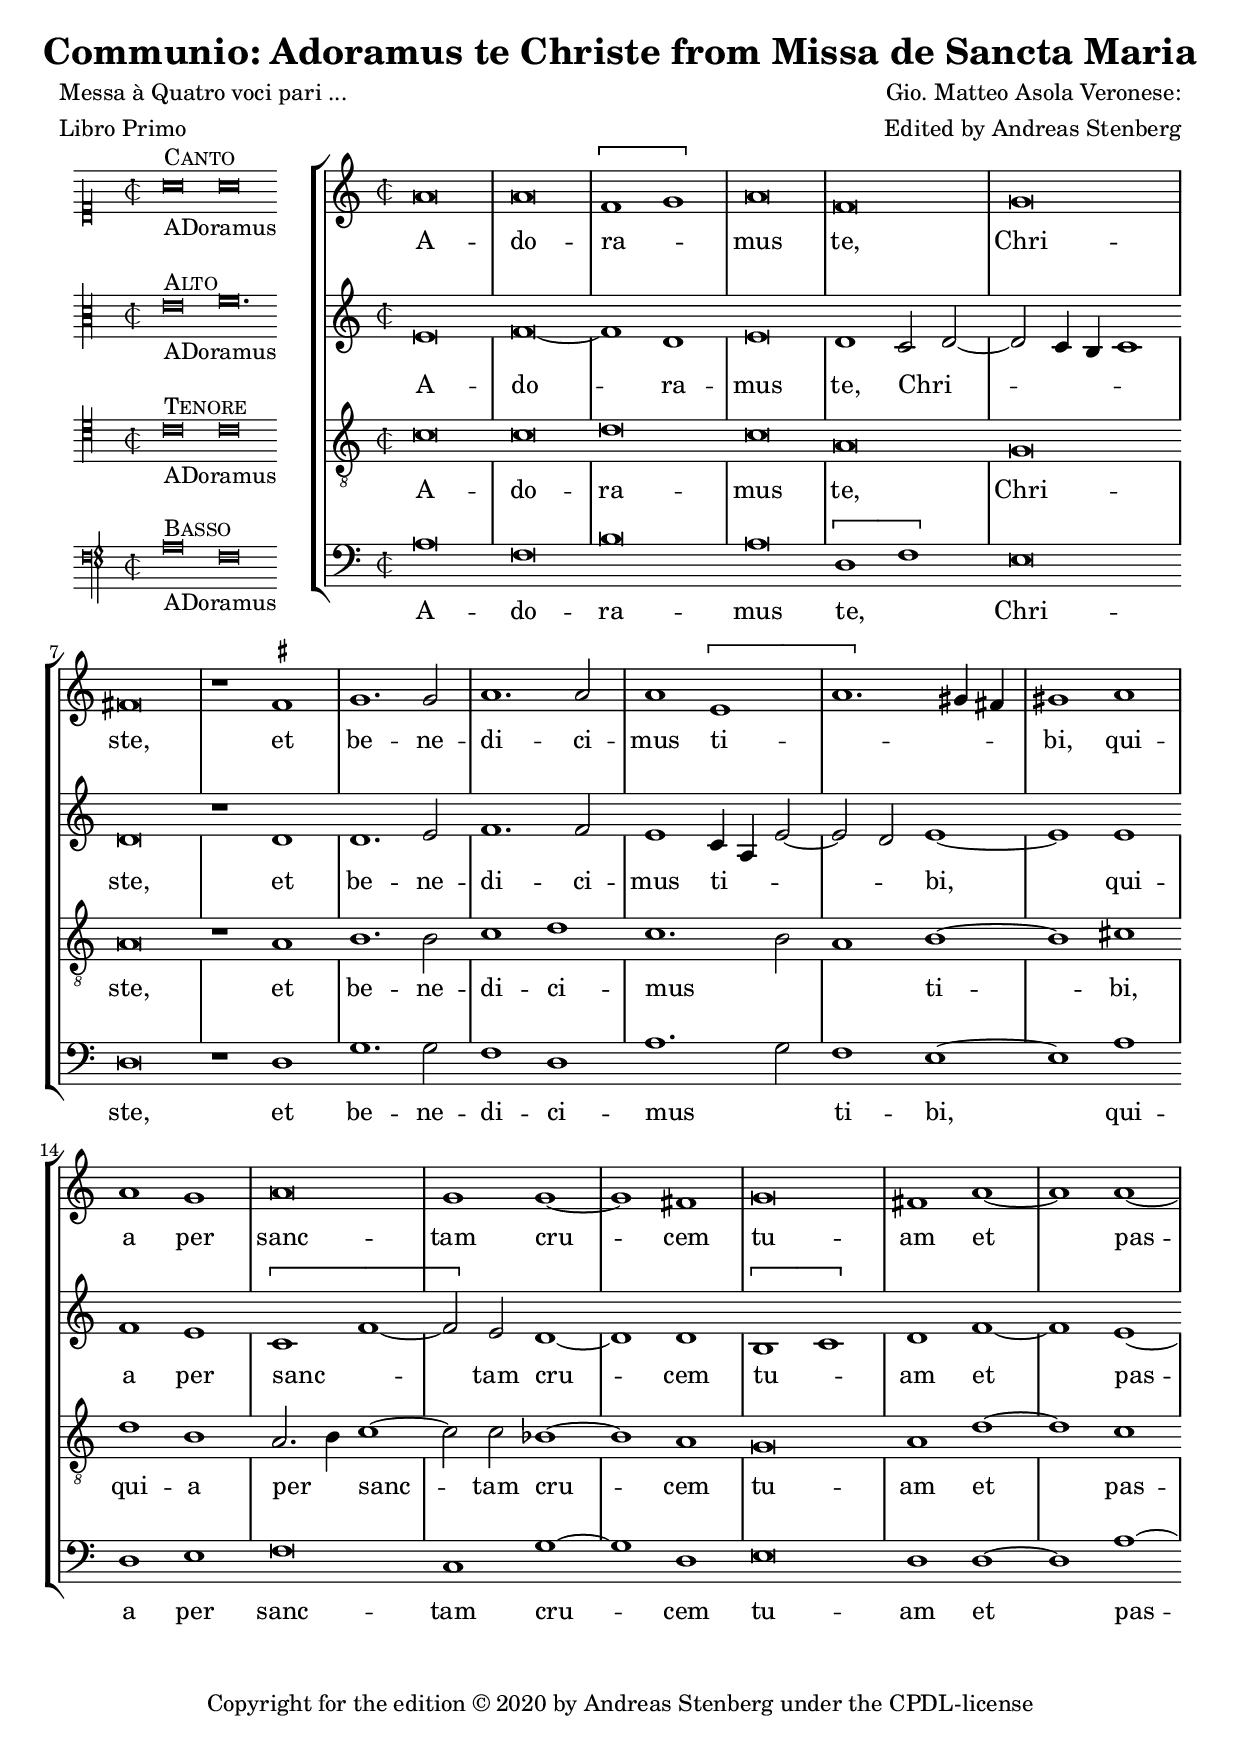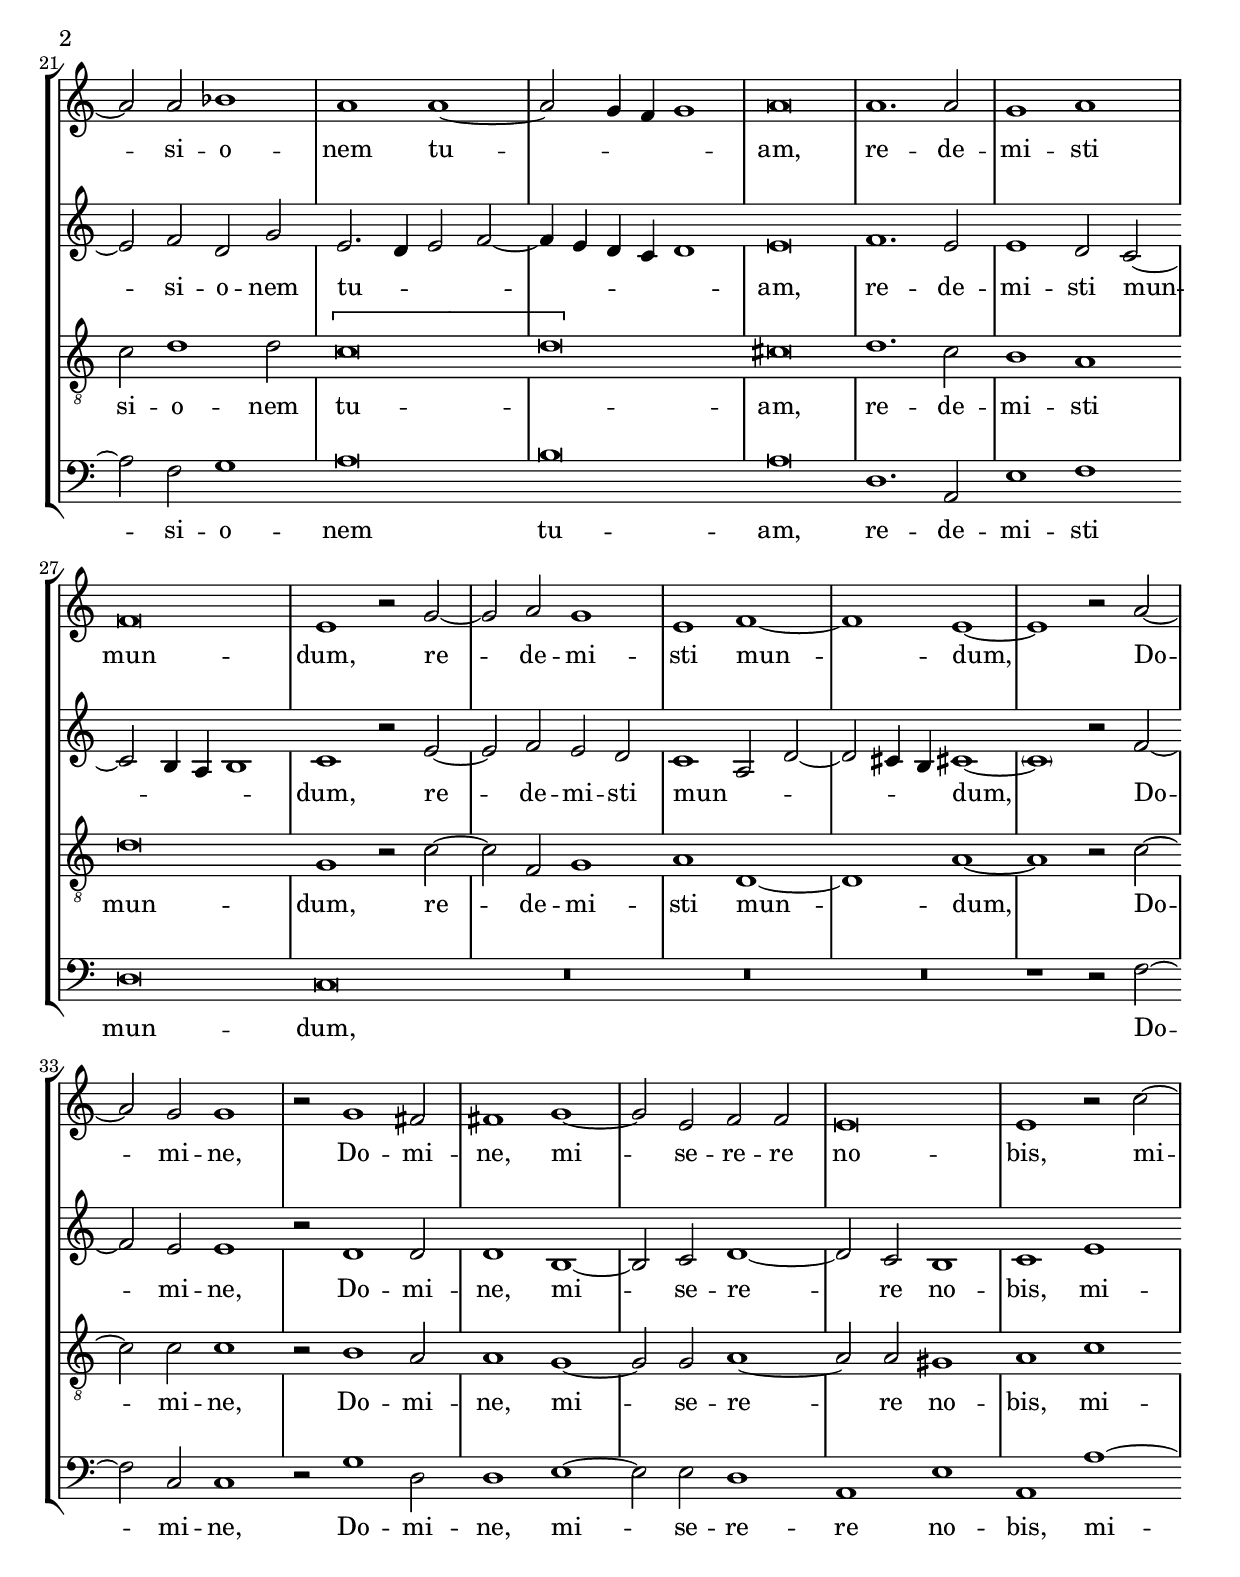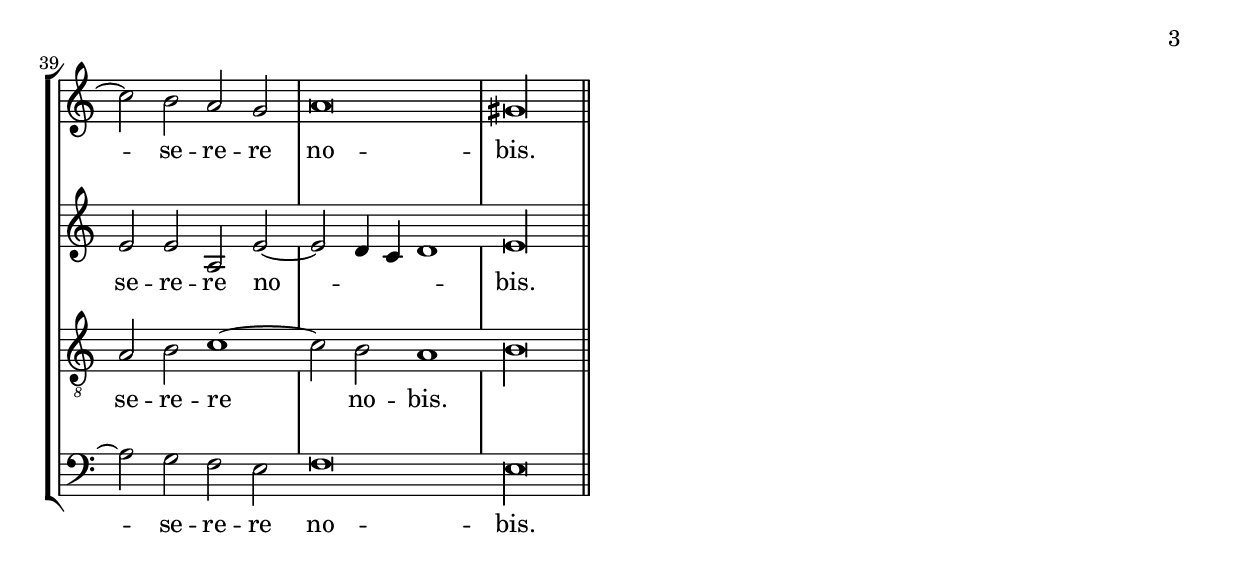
%%%%%%%%%%%%%%%%%%%%%%%%%%%%%%%%%%%%%%%%%%%%%%%%%%%%%%%%%%%%%%%%%%%%%%%%%%%%%%%%
%%									         %%
%% Copyright of edition © 2020 by Andreas Stenberg using the CPDL-license			  %%
%%										  %%
%% This edition can be fully distributed, duplicated, performed, and recorded 	  %%
%% Any subsequent use of the source files should be under the same thermes	  %%
%%									         %%
%%%%%%%%%%%%%%%%%%%%%%%%%%%%%%%%%%%%%%%%%%%%%%%%%%%%%%%%%%%%%%%%%%%%%%%%%%%%%%%%
\version "2.18.0"
\include "deutsch.ly"
ficta = \once \set suggestAccidentals =##t

%% Comment in or out as needed
\header {
  title = "Communio: Adoramus te Christe from Missa de Sancta Maria"
  composer = "Gio. Matteo Asola Veronese:"
  poet =  "Messa à Quatro voci pari ..."
  meter = "Libro Primo"
  date = "Venetia 1586"
  arranger = "Edited by Andreas Stenberg"
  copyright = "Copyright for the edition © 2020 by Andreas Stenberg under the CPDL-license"
}
%\chapter "6. Communio: Adoramus te Christe"
%\section "Kyrie eleison I"


global = {
  \override Staff.TimeSignature.style = #'mensural
  \key c \major
}

sopMusic = \relative c'' {

  \set Score.tempoHideNote = ##t
  \tempo 1 = 86
  \time 2/2
  \set Timing.measureLength = #(ly:make-moment 4/2)
%  \override Staff.BarLine.transparent = ##t
  a\breve
  a\breve
  \[f1( g1)\]
  a\breve
  f\breve
  g\breve
  fis\breve
  r1 \ficta fis1
  g1. g2
  a1. a2
  a1 \[e1(
  a1.\] gis4 fis4)
  gis1 a1
  a1					%% end of first line in orig.
  g1
  a\breve
  g1 g1~
  g1 fis1
  g\breve
  fis1 a1~
  a1 a1~
  a2 a2 b1
  a1 a1~(
  a2 g4 f4 g1)
  a\breve
  a1. a2
  g1 a1
  f\breve
  e1 r2 g2~
  g2 a2					%% end of second line.
  g1
  e1 f1~
  f1 e1~
  e1 r2 a2~
  a2 g2 g1
  r2 g1 fis2
  fis!1 g1~
  g2 e2 f2 f2
  e\breve
  e1 r2 c'2~
  c2 h2 a2 g2
  a\breve
  \cadenzaOn
  gis\longa
  \revert Staff.BarLine.transparent
  \bar "||"
  \cadenzaOff
}
sopWords = \lyricmode {
    A -- do -- ra -- mus te, Chri -- ste,
    et be -- ne -- di -- ci -- mus ti -- bi,
    qui -- a per sanc -- tam cru -- cem tu -- am
    et pas -- si -- o -- nem tu -- am,
    re -- de -- mi -- sti mun -- dum,
    re -- de -- mi -- sti mun -- dum,
    Do -- mi -- ne,
    Do -- mi -- ne,
    mi -- se -- re -- re no -- bis,
    mi -- se -- re -- re no -- bis.
}
altoMusic = \relative c' {
  \override Staff.BarLine.transparent = ##t
  e\breve
  f\breve~
  f1 d1
  e\breve
  d1 c2( d2~
  d2 c4 h4 c1)
  d\breve
  r1 d1
  d1. e2
  f1. f2
  e1 c4( a4 e'2~
  e2 d2) e1~
  e1 e1
  f1 e1					%% end of first line.
  \[c1( f1~
  f2)\] e2 d1~
  d1 d1
  \[h1( c1)\]
  d1 f1~
  f1 e1~
  e2 f2 d2 g2
  e2. (d4 e2 f2~
  f4 e4 d4 c4 d1)
  e\breve
  f1. e2
  e1 d2 c2~(
  c2 h4 a4 h1)
  c1					%% end of second line.
  r2 e2~
  e2 f2 e2 d2
  c1( a2 d2~
  d2 cis4 h4) cis!1~
  \parenthesize cis1 r2 f2~
  f2 e2 e1
  r2 d1 d2
  d1 h1~
  h2 c2 d1~
  d2 c2 h1
  c1 e1
  e2 e2 a,2 e'2~(
  e2 d4 c4 d1)
  e\longa
  \revert Staff.BarLine.transparent
}
altoWords = \lyricmode {
    A -- do -- ra -- mus te, Chri -- ste,
    et be -- ne -- di -- ci -- mus ti -- bi,
    qui -- a per sanc -- tam cru -- cem tu -- am
    et pas -- si -- o -- nem tu -- am,
    re -- de -- mi -- sti mun -- dum,
    re -- de -- mi -- sti mun -- dum,
    Do -- mi -- ne,
    Do -- mi -- ne,
    mi -- se -- re -- re no -- bis,
    mi -- se -- re -- re no -- bis.
}
tenorMusic = \relative c' {
  \clef "G_8"
  \override Staff.BarLine.transparent = ##t
  c\breve
  c\breve
  d\breve
  c\breve
  a\breve
  g\breve
  a\breve
  r1 a1
  h1. h2
  c1 d1
  c1.( h2
  a1) h1~
  h1 cis1
  d1 h1
  a2.( h4)			%% end of first line in orig.
  c1~
  c2 c2 b1~
  b1 a1
  g\breve
  a1 d1~
  d1 c1
  c2 d1 d2
  \[c\breve(
  d\breve)\]
  cis\breve
  d1. c2
  h1 a1
  d\breve
  g,1 r2 c2~
  c2 f,2 g1			%% end of second line.
  a1 d,1~
  d1 a'1~
  a1 r2 c2~
  c2 c2 c1
  r2 h1 a2
  a1 g1~
  g2 g2 a1~
  a2 a2 gis1
  a1 c1
  a2 h2 c1~
  c2 h2 a1
  \cadenzaOn
  h\longa
  \revert Staff.BarLine.transparent
  \cadenzaOff
}
tenorWords = \lyricmode {
    A -- do -- ra -- mus te, Chri -- ste,
    et be -- ne -- di -- ci -- mus ti -- bi,
    qui -- a per sanc -- tam cru -- cem tu -- am
    et pas -- si -- o -- nem tu -- am,
    re -- de -- mi -- sti mun -- dum,
    re -- de -- mi -- sti mun -- dum,
    Do -- mi -- ne,
    Do -- mi -- ne,
    mi -- se -- re -- re no -- bis,
    mi -- se -- re -- re no -- bis.
}
bassMusic = \relative c {
  \override Staff.BarLine.transparent = ##t
  a'\breve
  f\breve
  h\breve
  a\breve
  \[d,1( f1)\]
  e\breve
  d\breve
  r1 d1
  g1. g2
  f1 d1
  a'1.( g2)
  f1 e1~
  e1 a1
  d,1 e1					%% end of first line in orig.
  f\breve
  c1 g'1~
  g1 d1
  e\breve
  d1 d1~
  d1 a'1~
  a2 f2 g1
  a\breve
  h\breve
  a\breve
  d,1. a2
  e'1 f1
  d\breve
  c\breve
  R\breve*3
  r1 r2 f2~
  f2 c2						%5 end of second line.
  c1
  r2 g'1 d2
  d1 e1~
  e2 e2 d1
  a1 e'1
  a,1 a'1~
  a2 g2 f2 e2
  f\breve
  \cadenzaOn
  e\longa
  \revert Staff.BarLine.transparent
  \cadenzaOff
}
bassWords = \lyricmode {
    A -- do -- ra -- mus te, Chri -- ste,
    et be -- ne -- di -- ci -- mus ti -- bi,
    qui -- a per sanc -- tam cru -- cem tu -- am
    et pas -- si -- o -- nem tu -- am,
    re -- de -- mi -- sti mun -- dum,
 %%   re -- de -- mi -- sti mun -- dum,
    Do -- mi -- ne,
    Do -- mi -- ne,
    mi -- se -- re -- re no -- bis,
    mi -- se -- re -- re no -- bis.
}
incipitDiscantus = \markup {
  \score {
    {
      %      \set Staff.instrumentName = #"Tenor "
      \override NoteHead.style = #'neomensural
      \override Rest.style = #'neomensural
      \override Staff.TimeSignature.style = #'mensural
      \cadenzaOn
      \clef "petrucci-c1"
      \key c \major
      \time 2/2

      a'\breve ^\markup { \smallCaps"Canto"} _"ADoramus"
      a'\breve
    }
    \layout {
      \context {
        \Voice
        \remove "Ligature_bracket_engraver"
        \consists "Mensural_ligature_engraver"
      }
      line-width = 4.5\cm
    }
  }
}


incipitAltus = \markup {
  \score {
    {
      %      \set Staff.instrumentName = #"Tenor "
      \override NoteHead.style = #'neomensural
      \override Rest.style = #'neomensural
      \override Staff.TimeSignature.style = #'mensural
      \cadenzaOn
      \clef "petrucci-c3"
      \key c \major
      \time 2/2
      e'\breve^\markup \smallCaps"Alto"_"ADoramus"
      f'\breve.
    }
    \layout {
      \context {
        \Voice
        \remove "Ligature_bracket_engraver"
        \consists "Mensural_ligature_engraver"
      }
      line-width = 4.5\cm
    }
  }
}


incipitTenor = \markup {
  \score {
    {
      %      \set Staff.instrumentName = #"Tenor "
      \override NoteHead.style = #'neomensural
      \override Rest.style = #'neomensural
      \override Staff.TimeSignature.style = #'mensural
      \cadenzaOn
      \clef "petrucci-c4"
      \key c \major
      \time 2/2
      c'\breve ^\markup \smallCaps"Tenore" _"ADoramus"
      c'\breve
    }
    \layout {
      \context {
        \Voice
        \remove "Ligature_bracket_engraver"
        \consists "Mensural_ligature_engraver"
      }
      line-width = 5.0\cm
    }
  }
}
#(append! supported-clefs '(("mensural-f3" . ("clefs.mensural.f" 0 0))))

incipitBassus = \markup {
  \score {
    {
      %      \set Staff.instrumentName = #"Tenor "
      \override NoteHead.style = #'neomensural
      \override Rest.style = #'neomensural
      \override Staff.TimeSignature.style = #'mensural
      \cadenzaOn
      \clef "petrucci-f"
      \key c \major
      \time 2/2
      a\breve^\markup \smallCaps"Basso"_"ADoramus"
      f\breve

    }
    \layout {
      \context {
        \Voice
        \remove "Ligature_bracket_engraver"
        \consists "Mensural_ligature_engraver"
      }
      line-width = 4.5\cm
    }
  }
}


\score {
  <<
    \new StaffGroup \with {
      \override VerticalAxisGroup.staff-staff-spacing = #'((basic-distance . 12))
    } <<
      \new Staff = treble <<
        \set Staff.instrumentName = \incipitDiscantus
        \new Voice = "sopranos" {
          \set  Staff.midiInstrument ="choir aahs"
          %	\voiceOne
          << \global \sopMusic >>
        }
      >>
      \new Lyrics = sopranos { s1 }

      \new Staff = "medius" <<
        \set Staff.instrumentName = \incipitAltus

        \new Voice = "altos" {
          %	\voiceTwo
          \set  Staff.midiInstrument ="choir aahs"
          << \global \altoMusic >>
        }
      >>

      \new Lyrics = "altos" { s1 }
      \new Staff = tenors <<
        \set Staff.instrumentName = \incipitTenor

        \clef "treble"
        \new Voice = "tenors" {
          \set  Staff.midiInstrument ="choir aahs"
          %	\voiceOne
          << \global \tenorMusic >>
        }
      >>
      \new Lyrics = "tenors" { s1 }

      \new Staff ="basses" {
        \set Staff.instrumentName = \incipitBassus

        \new Voice = "basses" {
          \set  Staff.midiInstrument ="choir aahs"
          \clef "bass"
          %	\voiceTwo
          << \global \bassMusic >>
        }
      }
    >>
    \new Lyrics = basses { s1 }

    \context Lyrics = sopranos \lyricsto sopranos \sopWords
    \context Lyrics = altos \lyricsto altos \altoWords
    \context Lyrics = tenors \lyricsto tenors \tenorWords
    \context Lyrics = basses \lyricsto basses \bassWords
  >>
  \layout {
    \context {
      \Score
      % no bars in staves
      %      \override BarLine.transparent = ##t

    }
    % the next three instructions keep the lyrics between the bar lines
    \context {
      \Lyrics
      \consists "Bar_engraver"
      \override BarLine.transparent = ##t
    }
    \context {
      \StaffGroup
      \consists "Separating_line_group_engraver"
    }
    \context {
      \Voice
      % no slurs
      \override Slur.transparent = ##t
      % Comment in the below "\remove" command to allow line
      % breaking also at those barlines where a note overlaps
      % into the next bar.  The command is commented out in this
      % short example score, but especially for large scores, you
      % will typically yield better line breaking and thus improve
      % overall spacing if you comment in the following command.
      %\remove "Forbid_line_break_engraver"
    }
    indent = 4.5\cm
  }

}
\score {
  <<
    \new StaffGroup <<
      \new Staff = treble <<
        \set Staff.instrumentName = \incipitDiscantus
        \new Voice = "sopranos" {
          \set  Staff.midiInstrument ="choir aahs"
          %	\voiceOne
          << \global \sopMusic >>
        }
      >>
      \new Lyrics = sopranos { s1 }

      \new Staff = "medius" <<
        \set Staff.instrumentName = \incipitAltus

        \new Voice = "altos" {
          %	\voiceTwo
          \set  Staff.midiInstrument ="choir aahs"
          << \global \altoMusic >>
        }
      >>

      \new Lyrics = "altos" { s1 }
      \new Staff = tenors <<
        \set Staff.instrumentName = \incipitTenor

        \clef "treble"
        \new Voice = "tenors" {
          \set  Staff.midiInstrument ="choir aahs"
          %	\voiceOne
          << \global \tenorMusic >>
        }
      >>
      \new Lyrics = "tenors" { s1 }

      \new Staff ="basses" {
        \set Staff.instrumentName = \incipitBassus

        \new Voice = "basses" {
          \set  Staff.midiInstrument ="choir aahs"
          \clef "G_8"
          %	\voiceTwo
          << \global \bassMusic >>
        }
      }
    >>
    \new Lyrics = basses { s1 }

    \context Lyrics = sopranos \lyricsto sopranos \sopWords
    \context Lyrics = altos \lyricsto altos \altoWords
    \context Lyrics = tenors \lyricsto tenors \tenorWords
    \context Lyrics = basses \lyricsto basses \bassWords
  >>
  \midi {}
}
\paper {
  ragged-bottom = ##t
  ragged-last-bottom = ##t
  ragged-last = ##t
}

%{
convert-ly.py (GNU LilyPond) 2.18.2  convert-ly.py: Processing `'...
Applying conversion: 2.15.7, 2.15.9, 2.15.10, 2.15.16, 2.15.17,
2.15.18, 2.15.19, 2.15.20, 2.15.25, 2.15.32, 2.15.39, 2.15.40,
2.15.42, 2.15.43, 2.16.0, 2.17.0, 2.17.4, 2.17.5, 2.17.6, 2.17.11,
2.17.14, 2.17.15, 2.17.18, 2.17.19, 2.17.20, 2.17.25, 2.17.27,
2.17.29, 2.17.97, 2.18.0
%}
